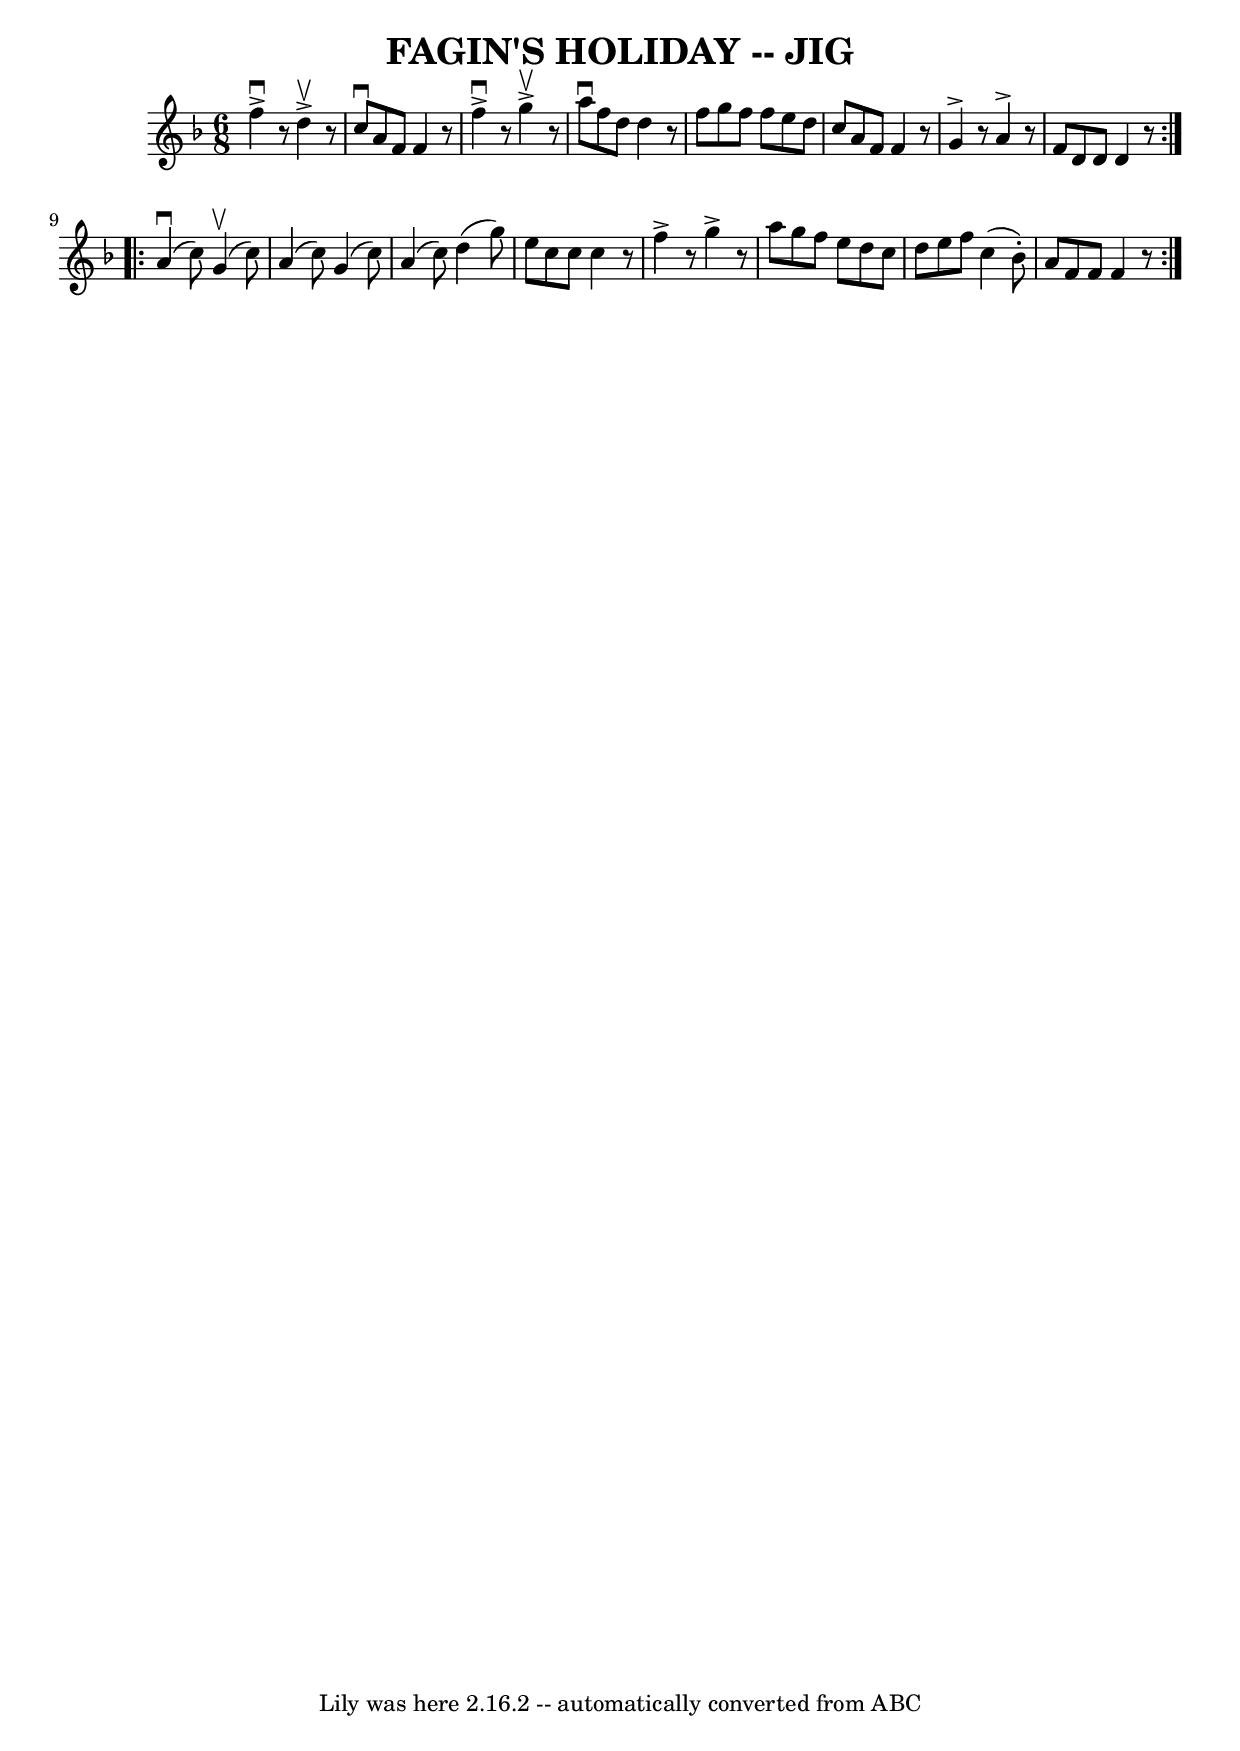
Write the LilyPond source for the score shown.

\version "2.7.40"
\include "Mammoth.ily"
\header {
	%% book = "Ryan's Mammoth Collection of Fiddle Tunes"
	crossRefNumber = "1"
	footnotes = ""
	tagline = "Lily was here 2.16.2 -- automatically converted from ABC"
	title = "FAGIN'S HOLIDAY -- JIG"
}
voicedefault =  {
\set Score.defaultBarType = "empty"

\repeat volta 2 {
\time 6/8 \key f \major f''4^\downbow^\accent   r8 d''4^\upbow^\accent   
r8   |
 c''8^\downbow a'8 f'8 f'4    r8   |
 f''4 
^\downbow^\accent   r8 g''4^\upbow^\accent   r8   |
 a''8^\downbow  
 f''8 d''8 d''4    r8       |
 f''8 g''8 f''8 f''8    
e''8 d''8    |
 c''8 a'8 f'8 f'4    r8   |
 g'4 
^\accent   r8 a'4^\accent   r8   |
 f'8 d'8 d'8 d'4    r8   
}     \repeat volta 2 { a'4 (^\downbow c''8) g'4 (^\upbow c''8  
-)   |
 a'4 (c''8) g'4 (c''8)   |
 a'4 (c''8  
-) d''4 (g''8)   |
 e''8 c''8 c''8 c''4    r8       
|
 f''4^\accent   r8 g''4^\accent   r8   |
 a''8 g''8    
f''8 e''8 d''8 c''8    |
 d''8 e''8 f''8 c''4 (
bes'8 -.)   |
 a'8 f'8 f'8 f'4    r8   }   
}

\score{
    <<

	\context Staff="default"
	{
	    \voicedefault 
	}

    >>
	\layout {
	}
	\midi {}
}
